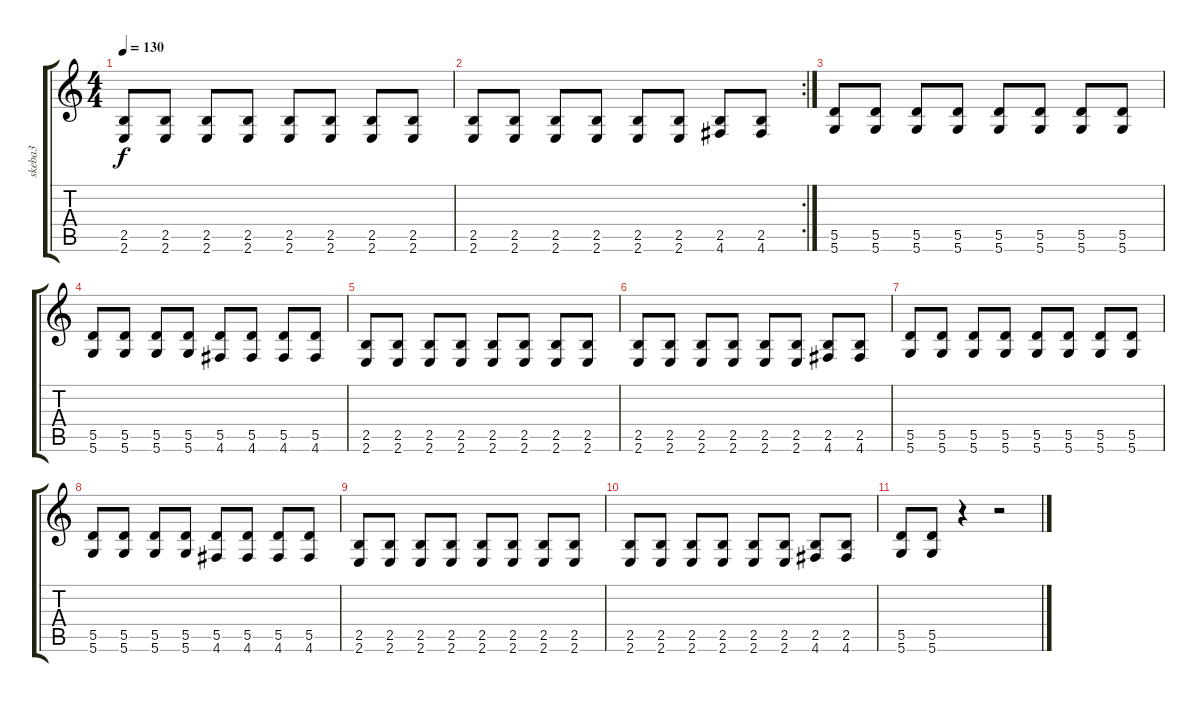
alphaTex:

\track ("skeba3" "skeba3") {instrument overdrivenguitar}
\staff {score tabs}
\tuning (E4 B3 G3 D3 A2 D2) {hide}
\ts (4 4)
\tempo 130
\clef g2
\ks c
(2.5 2.6).8{dy f} (2.5 2.6).8 (2.5 2.6).8 (2.5 2.6).8 (2.5 2.6).8 (2.5 2.6).8 (2.5 2.6).8 (2.5 2.6).8 |
\rc 2
(2.5 2.6).8 (2.5 2.6).8 (2.5 2.6).8 (2.5 2.6).8 (2.5 2.6).8 (2.5 2.6).8 (2.5 4.6).8 (2.5 4.6).8 |
(5.5 5.6).8 (5.5 5.6).8 (5.5 5.6).8 (5.5 5.6).8 (5.5 5.6).8 (5.5 5.6).8 (5.5 5.6).8 (5.5 5.6).8 |
(5.5 5.6).8 (5.5 5.6).8 (5.5 5.6).8 (5.5 5.6).8 (5.5 4.6).8 (5.5 4.6).8 (5.5 4.6).8 (5.5 4.6).8 |
(2.5 2.6).8 (2.5 2.6).8 (2.5 2.6).8 (2.5 2.6).8 (2.5 2.6).8 (2.5 2.6).8 (2.5 2.6).8 (2.5 2.6).8 |
(2.5 2.6).8 (2.5 2.6).8 (2.5 2.6).8 (2.5 2.6).8 (2.5 2.6).8 (2.5 2.6).8 (2.5 4.6).8 (2.5 4.6).8 |
(5.5 5.6).8 (5.5 5.6).8 (5.5 5.6).8 (5.5 5.6).8 (5.5 5.6).8 (5.5 5.6).8 (5.5 5.6).8 (5.5 5.6).8 |
(5.5 5.6).8 (5.5 5.6).8 (5.5 5.6).8 (5.5 5.6).8 (5.5 4.6).8 (5.5 4.6).8 (5.5 4.6).8 (5.5 4.6).8 |
(2.5 2.6).8 (2.5 2.6).8 (2.5 2.6).8 (2.5 2.6).8 (2.5 2.6).8 (2.5 2.6).8 (2.5 2.6).8 (2.5 2.6).8 |
(2.5 2.6).8 (2.5 2.6).8 (2.5 2.6).8 (2.5 2.6).8 (2.5 2.6).8 (2.5 2.6).8 (2.5 4.6).8 (2.5 4.6).8 |
(5.5 5.6).8 (5.5 5.6).8 r.4 r.2
